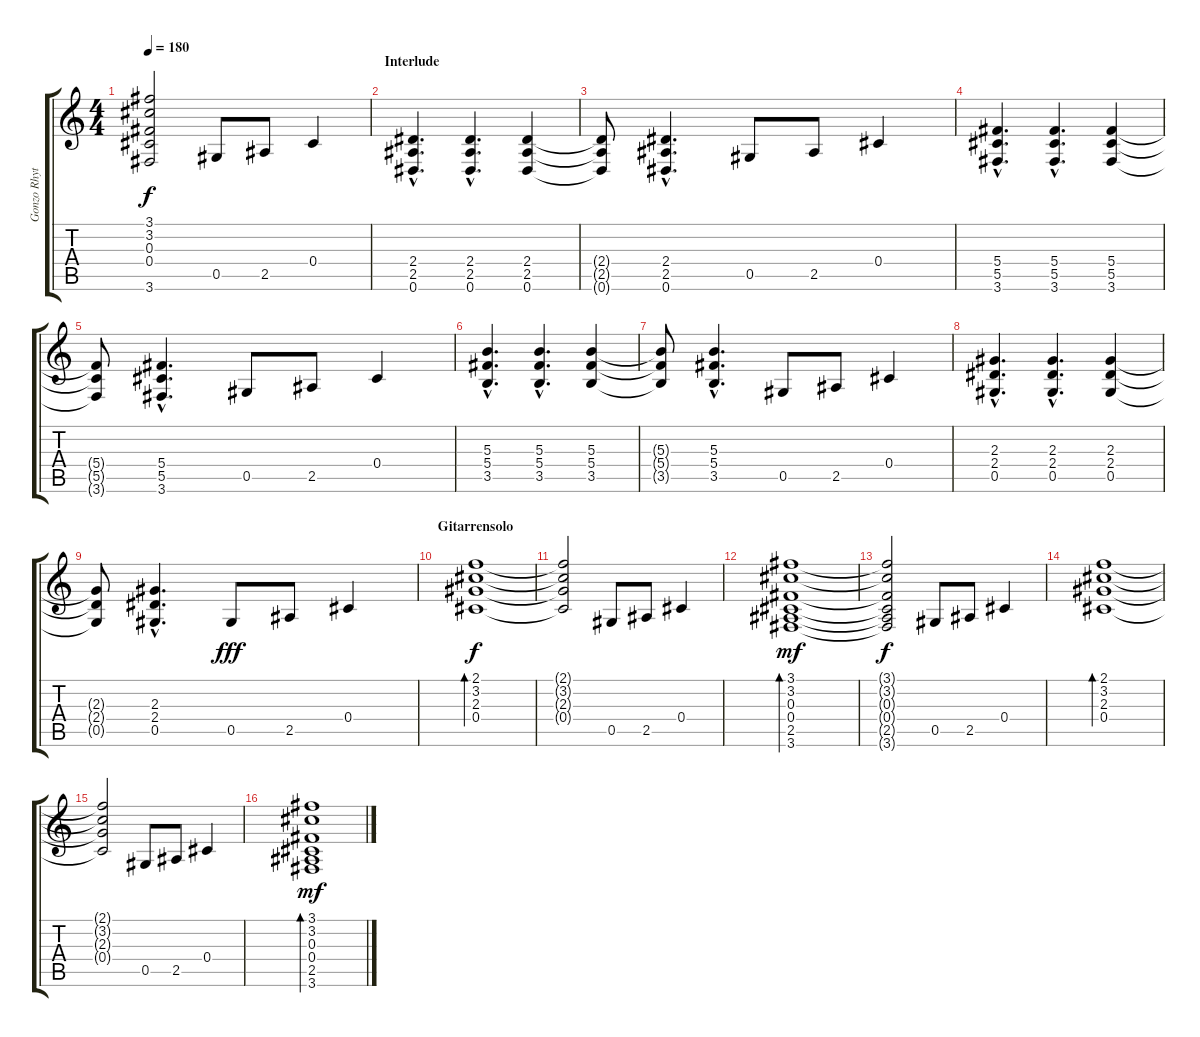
\track ("Gonzo Rhythm II" "Gonzo Rhyt") {instrument overdrivenguitar}
\staff {score tabs}
\tuning (Eb4 Bb3 Gb3 Db3 Ab2 Eb2) {hide}
\ts (4 4)
\tempo 180
\clef g2
\ks c
(3.1{t} 3.2{t} 0.3{t} 0.4{t} 3.6{t}).2{dy f} 0.5.8 2.5.8 0.4.4 |
\section ("" "Interlude")
(2.4{hac} 2.5{hac} 0.6{hac}).4{d} (2.4{hac} 2.5{hac} 0.6{hac}).4{d} (2.4 2.5 0.6).4 |
(2.4{t} 2.5{t} 0.6{t}).8 (2.4{hac} 2.5{hac} 0.6{hac}).4{d} 0.5.8 2.5.8 0.4.4 |
(5.4{hac} 5.5{hac} 3.6{hac}).4{d} (5.4{hac} 5.5{hac} 3.6{hac}).4{d} (5.4 5.5 3.6).4 |
(5.4{t} 5.5{t} 3.6{t}).8 (5.4{hac} 5.5{hac} 3.6{hac}).4{d} 0.5.8 2.5.8 0.4.4 |
(5.3{hac} 5.4{hac} 3.5{hac}).4{d} (5.3{hac} 5.4{hac} 3.5{hac}).4{d} (5.3 5.4 3.5).4 |
(5.3{t} 5.4{t} 3.5{t}).8 (5.3{hac} 5.4{hac} 3.5{hac}).4{d} 0.5.8 2.5.8 0.4.4 |
(2.3{hac} 2.4{hac} 0.5{hac}).4{d} (2.3{hac} 2.4{hac} 0.5{hac}).4{d} (2.3 2.4 0.5).4 |
(2.3{t} 2.4{t} 0.5{t}).8 (2.3{hac} 2.4{hac} 0.5{hac}).4{d} 0.5.8{dy fff} 2.5.8 0.4.4 |
\section ("" "Gitarrensolo")
(2.1 3.2 2.3 0.4).1{bd 120 dy f} |
(2.1{t} 3.2{t} 2.3{t} 0.4{t}).2 0.5.8 2.5.8 0.4.4 |
(3.1 3.2 0.3 0.4 2.5 3.6).1{bd 120 dy mf} |
(3.1{t} 3.2{t} 0.3{t} 0.4{t} 2.5{t} 3.6{t}).2{dy f} 0.5.8 2.5.8 0.4.4 |
(2.1 3.2 2.3 0.4).1{bd 120} |
(2.1{t} 3.2{t} 2.3{t} 0.4{t}).2 0.5.8 2.5.8 0.4.4 |
(3.1 3.2 0.3 0.4 2.5 3.6).1{bd 120 dy mf}
